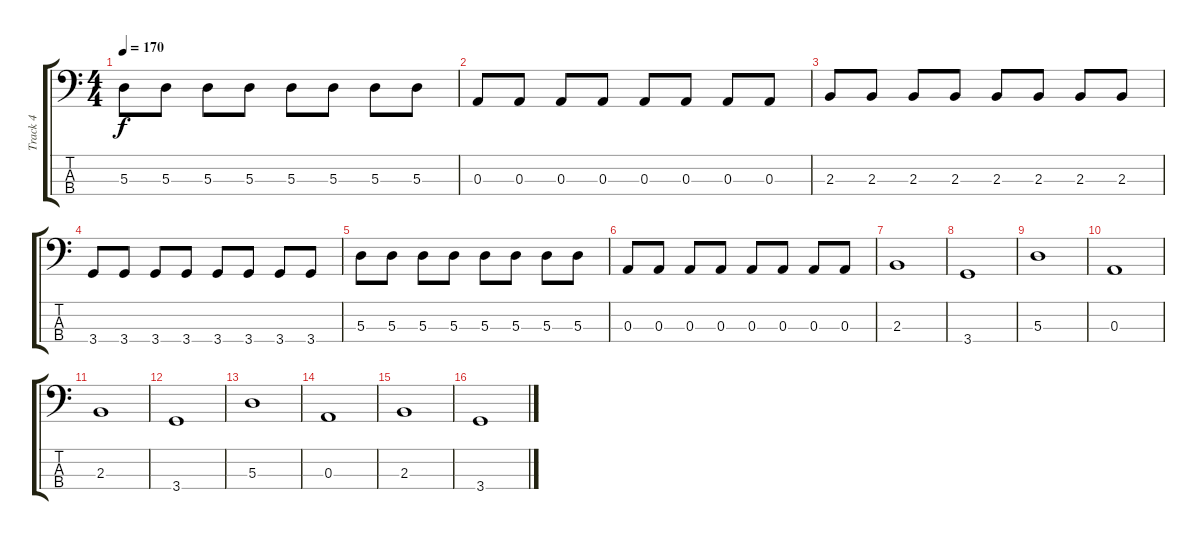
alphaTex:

\track ("Track 4" "Track 4") {instrument electricbassfinger}
\staff {score tabs}
\tuning (G2 D2 A1 E1) {hide}
\ts (4 4)
\tempo 170
\clef f4
\ks c
5.3.8{dy f} 5.3.8 5.3.8 5.3.8 5.3.8 5.3.8 5.3.8 5.3.8 |
0.3.8 0.3.8 0.3.8 0.3.8 0.3.8 0.3.8 0.3.8 0.3.8 |
2.3.8 2.3.8 2.3.8 2.3.8 2.3.8 2.3.8 2.3.8 2.3.8 |
3.4.8 3.4.8 3.4.8 3.4.8 3.4.8 3.4.8 3.4.8 3.4.8 |
5.3.8 5.3.8 5.3.8 5.3.8 5.3.8 5.3.8 5.3.8 5.3.8 |
0.3.8 0.3.8 0.3.8 0.3.8 0.3.8 0.3.8 0.3.8 0.3.8 |
2.3.1 |
3.4.1 |
5.3.1 |
0.3.1 |
2.3.1 |
3.4.1 |
5.3.1 |
0.3.1 |
2.3.1 |
3.4.1
